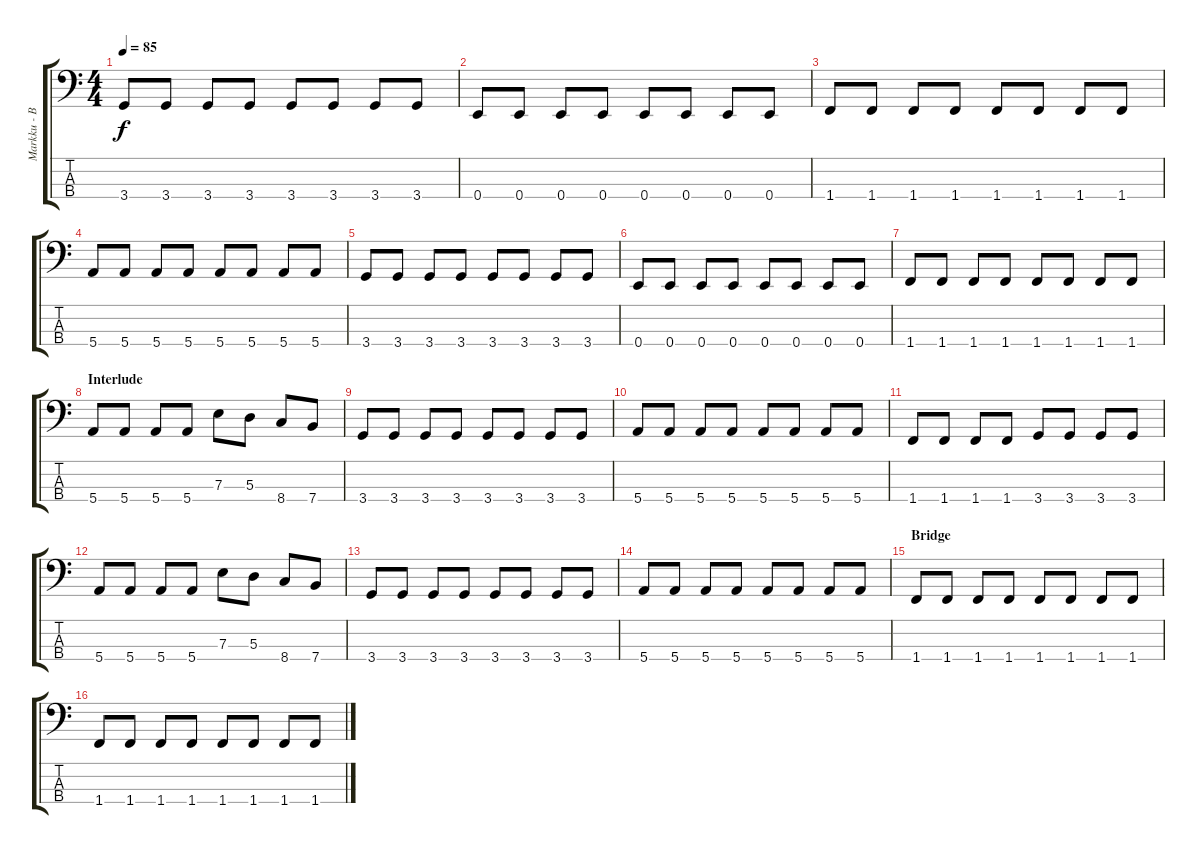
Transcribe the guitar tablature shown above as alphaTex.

\track ("Markku - Bass" "Markku - B") {instrument electricbassfinger}
\staff {score tabs}
\tuning (G2 D2 A1 E1) {hide}
\ts (4 4)
\tempo 85
\clef f4
\ks c
3.4.8{dy f} 3.4.8 3.4.8 3.4.8 3.4.8 3.4.8 3.4.8 3.4.8 |
0.4.8 0.4.8 0.4.8 0.4.8 0.4.8 0.4.8 0.4.8 0.4.8 |
1.4.8 1.4.8 1.4.8 1.4.8 1.4.8 1.4.8 1.4.8 1.4.8 |
5.4.8 5.4.8 5.4.8 5.4.8 5.4.8 5.4.8 5.4.8 5.4.8 |
3.4.8 3.4.8 3.4.8 3.4.8 3.4.8 3.4.8 3.4.8 3.4.8 |
0.4.8 0.4.8 0.4.8 0.4.8 0.4.8 0.4.8 0.4.8 0.4.8 |
1.4.8 1.4.8 1.4.8 1.4.8 1.4.8 1.4.8 1.4.8 1.4.8 |
\section ("" "Interlude")
5.4.8 5.4.8 5.4.8 5.4.8 7.3.8 5.3.8 8.4.8 7.4.8 |
3.4.8 3.4.8 3.4.8 3.4.8 3.4.8 3.4.8 3.4.8 3.4.8 |
5.4.8 5.4.8 5.4.8 5.4.8 5.4.8 5.4.8 5.4.8 5.4.8 |
1.4.8 1.4.8 1.4.8 1.4.8 3.4.8 3.4.8 3.4.8 3.4.8 |
5.4.8 5.4.8 5.4.8 5.4.8 7.3.8 5.3.8 8.4.8 7.4.8 |
3.4.8 3.4.8 3.4.8 3.4.8 3.4.8 3.4.8 3.4.8 3.4.8 |
5.4.8 5.4.8 5.4.8 5.4.8 5.4.8 5.4.8 5.4.8 5.4.8 |
\section ("" "Bridge")
1.4.8 1.4.8 1.4.8 1.4.8 1.4.8 1.4.8 1.4.8 1.4.8 |
1.4.8 1.4.8 1.4.8 1.4.8 1.4.8 1.4.8 1.4.8 1.4.8
